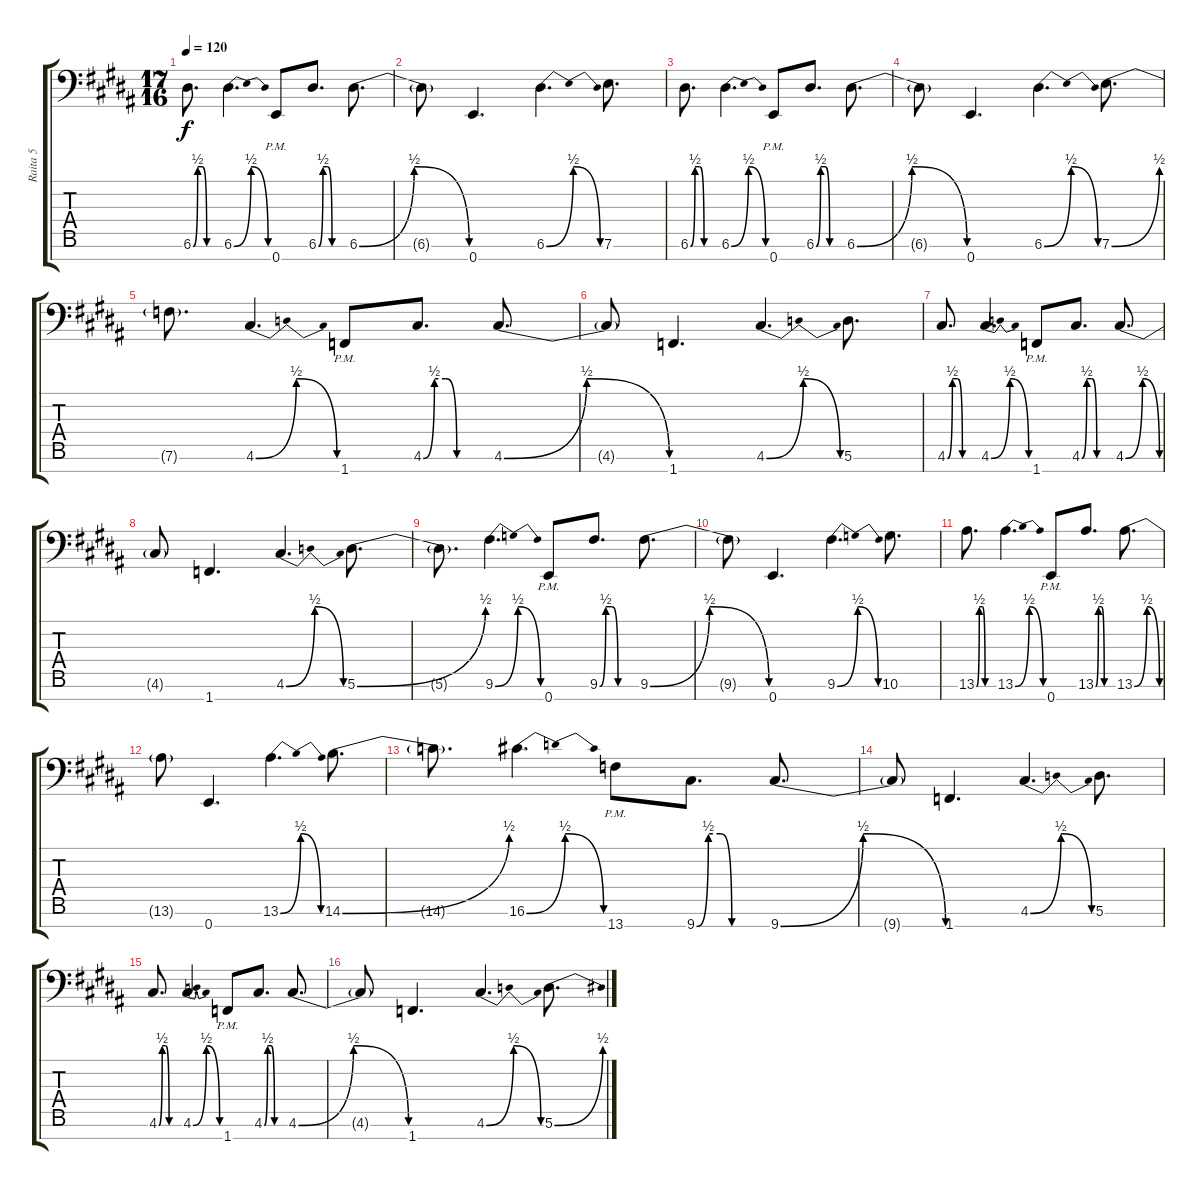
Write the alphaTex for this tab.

\track ("Raita 5" "Raita 5") {instrument distortionguitar}
\staff {score tabs}
\tuning (B3 G3 D3 A2 E2 A1 E1) {hide}
\ts (17 16)
\tempo 120
\clef f4
\ks g#minor
6.6{be (custom 0 0 10 2 20 2 30 0 60 0)}.8{d dy f} 6.6{be (bendrelease 0 0 10 2 20 2 60 0)}.4{d} 0.7{pm}.8 6.6{be (custom 0 0 10 2 20 2 30 0 60 0)}.8{d} 6.6{be (bendrelease 0 0 10 2 20 2 60 0)}.8{d} |
6.6{t}.8 0.7.4{d} 6.6{be (bendrelease 0 0 10 2 20 2 60 0)}.4{d} 7.6.8{d} |
6.6{be (custom 0 0 10 2 20 2 30 0 60 0)}.8{d} 6.6{be (bendrelease 0 0 10 2 20 2 60 0)}.4{d} 0.7{pm}.8 6.6{be (custom 0 0 10 2 20 2 30 0 60 0)}.8{d} 6.6{be (bendrelease 0 0 10 2 20 2 60 0)}.8{d} |
6.6{t}.8 0.7.4{d} 6.6{be (bendrelease 0 0 10 2 20 2 60 0)}.4{d} 7.6{be (bend 0 0 60 2)}.8{d} |
7.6{t}.8{d} 4.6{be (bendrelease 0 0 10 2 20 2 60 0)}.4{d} 1.7{pm}.8 4.6{be (custom 0 0 10 2 20 2 30 0 60 0)}.8{d} 4.6{be (bendrelease 0 0 10 2 20 2 60 0)}.8{d} |
4.6{t}.8 1.7.4{d} 4.6{be (bendrelease 0 0 10 2 20 2 60 0)}.4{d} 5.6.8{d} |
4.6{be (custom 0 0 10 2 20 2 30 0 60 0)}.8{d} 4.6{be (bendrelease 0 0 10 2 20 2 60 0)}.4{d} 1.7{pm}.8 4.6{be (custom 0 0 10 2 20 2 30 0 60 0)}.8{d} 4.6{be (bendrelease 0 0 10 2 20 2 60 0)}.8{d} |
4.6{t}.8 1.7.4{d} 4.6{be (bendrelease 0 0 10 2 20 2 60 0)}.4{d} 5.6{be (bend 0 0 60 2)}.8{d} |
5.6{t}.8{d} 9.6{be (bendrelease 0 0 10 2 20 2 60 0)}.4{d} 0.7{pm}.8 9.6{be (custom 0 0 10 2 20 2 30 0 60 0)}.8{d} 9.6{be (bendrelease 0 0 10 2 20 2 60 0)}.8{d} |
9.6{t}.8 0.7.4{d} 9.6{be (bendrelease 0 0 10 2 20 2 60 0)}.4{d} 10.6.8{d} |
13.6{be (custom 0 0 10 2 20 2 30 0 60 0)}.8{d} 13.6{be (bendrelease 0 0 10 2 20 2 60 0)}.4{d} 0.7{pm}.8 13.6{be (custom 0 0 10 2 20 2 30 0 60 0)}.8{d} 13.6{be (bendrelease 0 0 10 2 20 2 60 0)}.8{d} |
13.6{t}.8 0.7.4{d} 13.6{be (bendrelease 0 0 10 2 20 2 60 0)}.4{d} 14.6{be (bend 0 0 60 2)}.8{d} |
14.6{t}.8{d} 16.6{be (bendrelease 0 0 10 2 20 2 60 0)}.4{d} 13.7{pm}.8 9.7{be (custom 0 0 10 2 20 2 30 0 60 0)}.8{d} 9.7{be (bendrelease 0 0 10 2 20 2 60 0)}.8{d} |
9.7{t}.8 1.7.4{d} 4.6{be (bendrelease 0 0 10 2 20 2 60 0)}.4{d} 5.6.8{d} |
4.6{be (custom 0 0 10 2 20 2 30 0 60 0)}.8{d} 4.6{be (bendrelease 0 0 10 2 20 2 60 0)}.4{d} 1.7{pm}.8 4.6{be (custom 0 0 10 2 20 2 30 0 60 0)}.8{d} 4.6{be (bendrelease 0 0 10 2 20 2 60 0)}.8{d} |
4.6{t}.8 1.7.4{d} 4.6{be (bendrelease 0 0 10 2 20 2 60 0)}.4{d} 5.6{be (bend 0 0 60 2)}.8{d}
